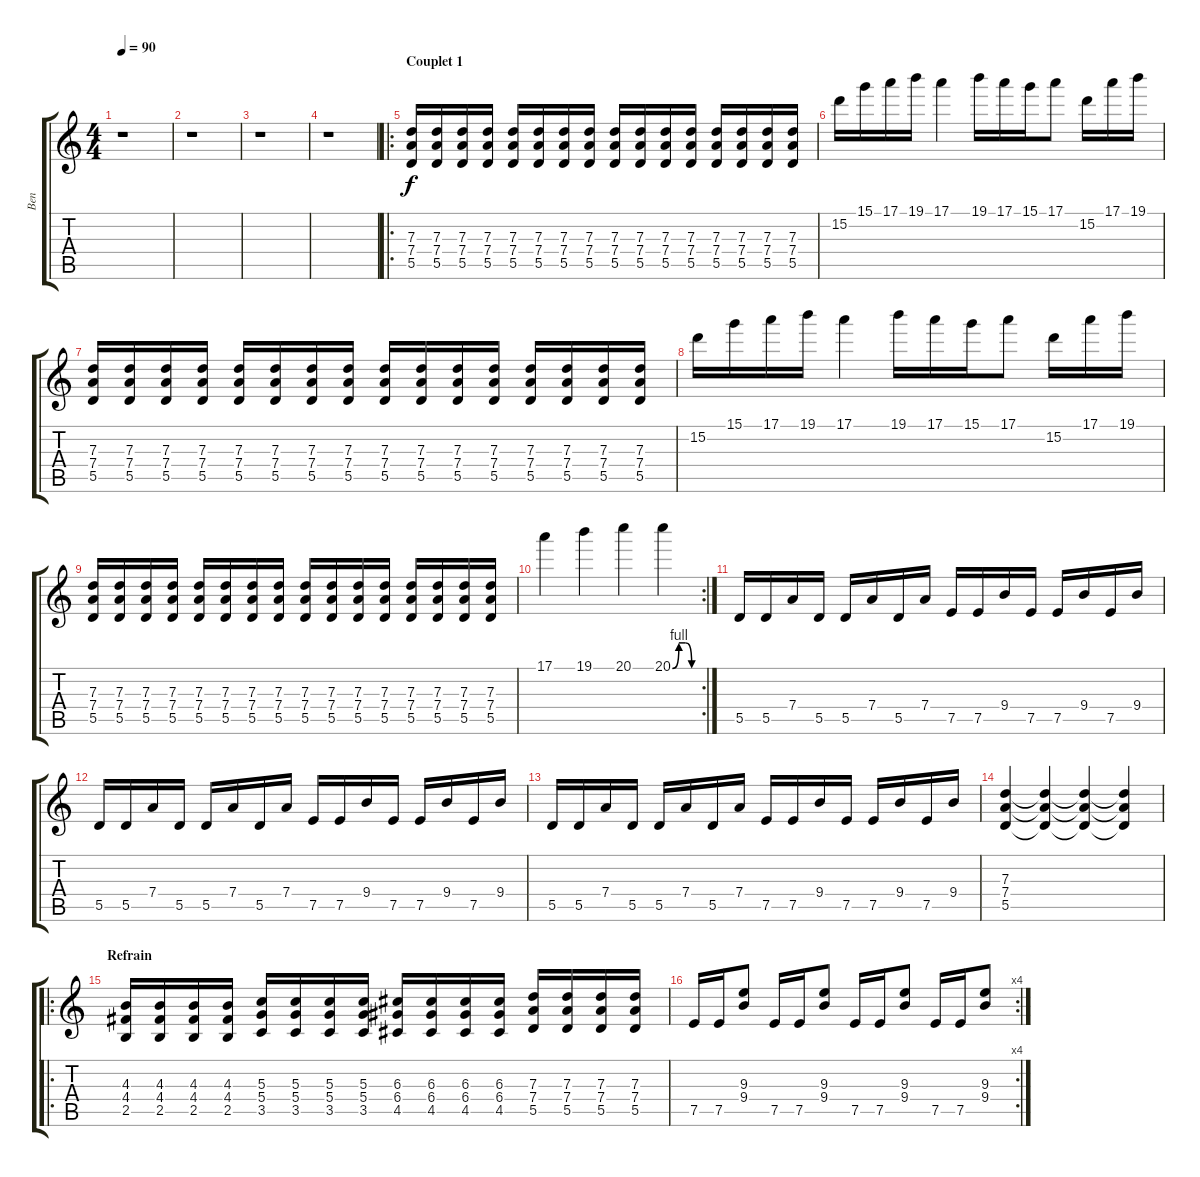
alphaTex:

\track ("Ben" "Ben") {instrument distortionguitar}
\staff {score tabs}
\tuning (E4 B3 G3 D3 A2 E2) {hide}
\ts (4 4)
\tempo 90
\clef g2
\ks c
r.1{dy f instrument distortionguitar} |
r.1 |
r.1 |
r.1 |
\ro
\section ("" "Couplet 1")
(7.3 7.4 5.5).16 (7.3 7.4 5.5).16 (7.3 7.4 5.5).16 (7.3 7.4 5.5).16 (7.3 7.4 5.5).16 (7.3 7.4 5.5).16 (7.3 7.4 5.5).16 (7.3 7.4 5.5).16 (7.3 7.4 5.5).16 (7.3 7.4 5.5).16 (7.3 7.4 5.5).16 (7.3 7.4 5.5).16 (7.3 7.4 5.5).16 (7.3 7.4 5.5).16 (7.3 7.4 5.5).16 (7.3 7.4 5.5).16 |
15.2.16 15.1.16 17.1.16 19.1.16 17.1.4 19.1.16 17.1.16 15.1.16 17.1.8 15.2.16 17.1.16 19.1.16 |
(7.3 7.4 5.5).16 (7.3 7.4 5.5).16 (7.3 7.4 5.5).16 (7.3 7.4 5.5).16 (7.3 7.4 5.5).16 (7.3 7.4 5.5).16 (7.3 7.4 5.5).16 (7.3 7.4 5.5).16 (7.3 7.4 5.5).16 (7.3 7.4 5.5).16 (7.3 7.4 5.5).16 (7.3 7.4 5.5).16 (7.3 7.4 5.5).16 (7.3 7.4 5.5).16 (7.3 7.4 5.5).16 (7.3 7.4 5.5).16 |
15.2.16 15.1.16 17.1.16 19.1.16 17.1.4 19.1.16 17.1.16 15.1.16 17.1.8 15.2.16 17.1.16 19.1.16 |
(7.3 7.4 5.5).16 (7.3 7.4 5.5).16 (7.3 7.4 5.5).16 (7.3 7.4 5.5).16 (7.3 7.4 5.5).16 (7.3 7.4 5.5).16 (7.3 7.4 5.5).16 (7.3 7.4 5.5).16 (7.3 7.4 5.5).16 (7.3 7.4 5.5).16 (7.3 7.4 5.5).16 (7.3 7.4 5.5).16 (7.3 7.4 5.5).16 (7.3 7.4 5.5).16 (7.3 7.4 5.5).16 (7.3 7.4 5.5).16 |
\rc 2
17.1.4 19.1.4 20.1.4 20.1{be (custom 0 0 15 4 30 4 45 0 60 0)}.4 |
5.5.16 5.5.16 7.4.16 5.5.16 5.5.16 7.4.16 5.5.16 7.4.16 7.5.16 7.5.16 9.4.16 7.5.16 7.5.16 9.4.16 7.5.16 9.4.16 |
5.5.16 5.5.16 7.4.16 5.5.16 5.5.16 7.4.16 5.5.16 7.4.16 7.5.16 7.5.16 9.4.16 7.5.16 7.5.16 9.4.16 7.5.16 9.4.16 |
5.5.16 5.5.16 7.4.16 5.5.16 5.5.16 7.4.16 5.5.16 7.4.16 7.5.16 7.5.16 9.4.16 7.5.16 7.5.16 9.4.16 7.5.16 9.4.16 |
(7.3 7.4 5.5).4 (7.3{t} 7.4{t} 5.5{t}).4 (7.3{t} 7.4{t} 5.5{t}).4 (7.3{t} 7.4{t} 5.5{t}).4 |
\ro
\section ("" "Refrain")
(4.3 4.4 2.5).16 (4.3 4.4 2.5).16 (4.3 4.4 2.5).16 (4.3 4.4 2.5).16 (5.3 5.4 3.5).16 (5.3 5.4 3.5).16 (5.3 5.4 3.5).16 (5.3 5.4 3.5).16 (6.3 6.4 4.5).16 (6.3 6.4 4.5).16 (6.3 6.4 4.5).16 (6.3 6.4 4.5).16 (7.3 7.4 5.5).16 (7.3 7.4 5.5).16 (7.3 7.4 5.5).16 (7.3 7.4 5.5).16 |
\rc 4
7.5.16 7.5.16 (9.3 9.4).8 7.5.16 7.5.16 (9.3 9.4).8 7.5.16 7.5.16 (9.3 9.4).8 7.5.16 7.5.16 (9.3 9.4).8
